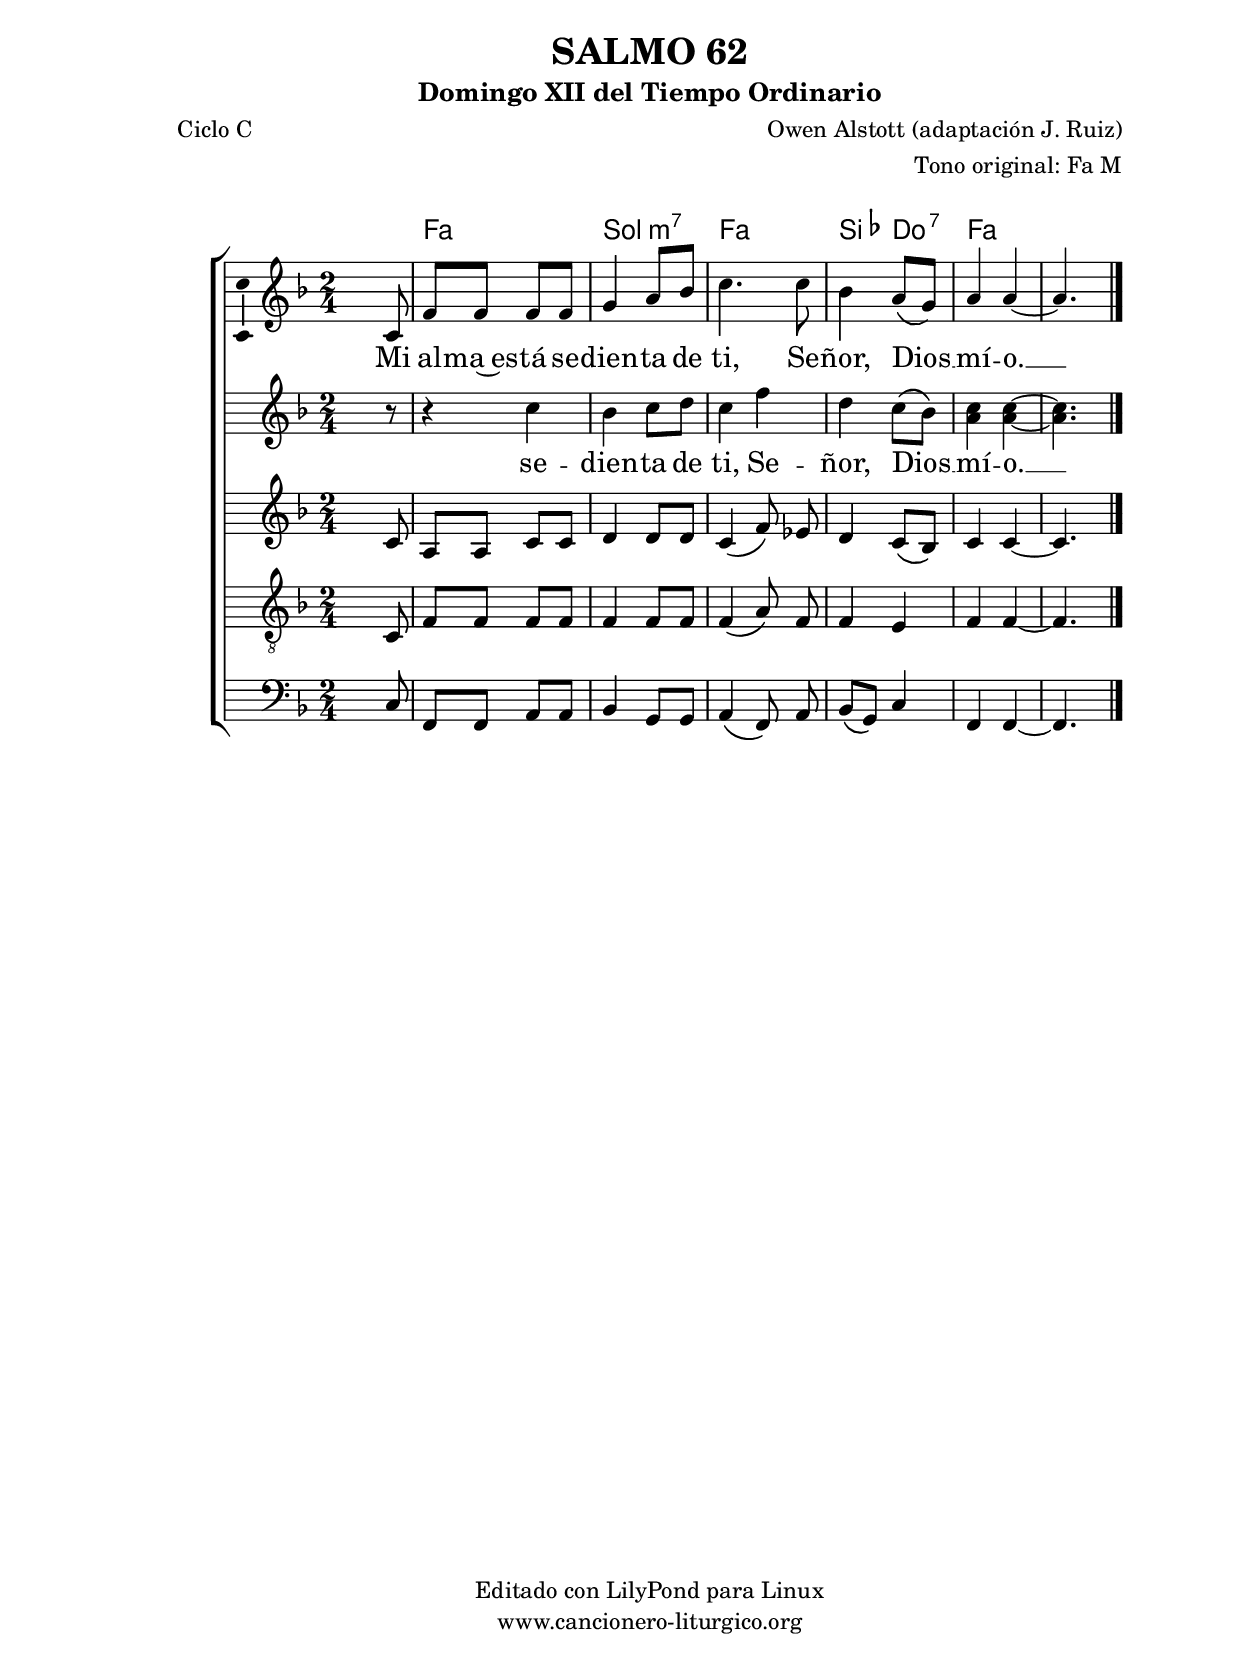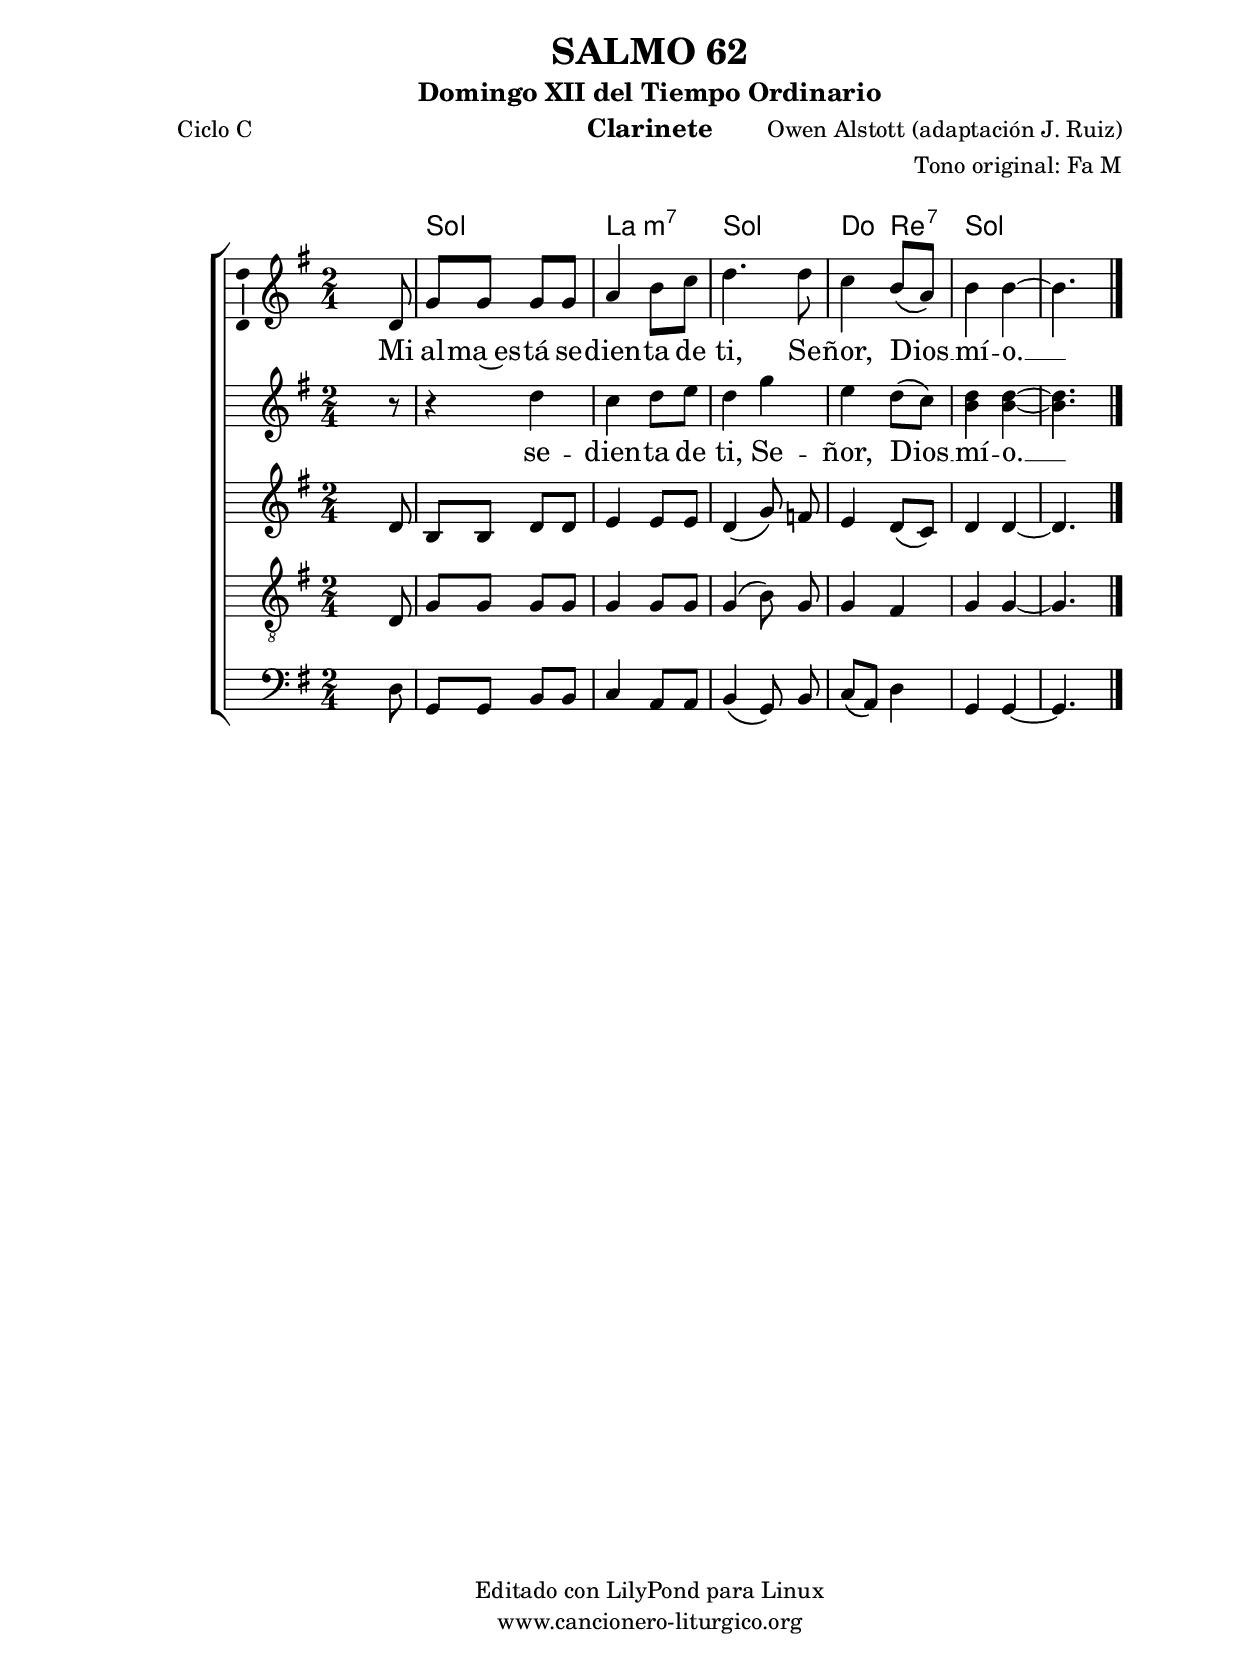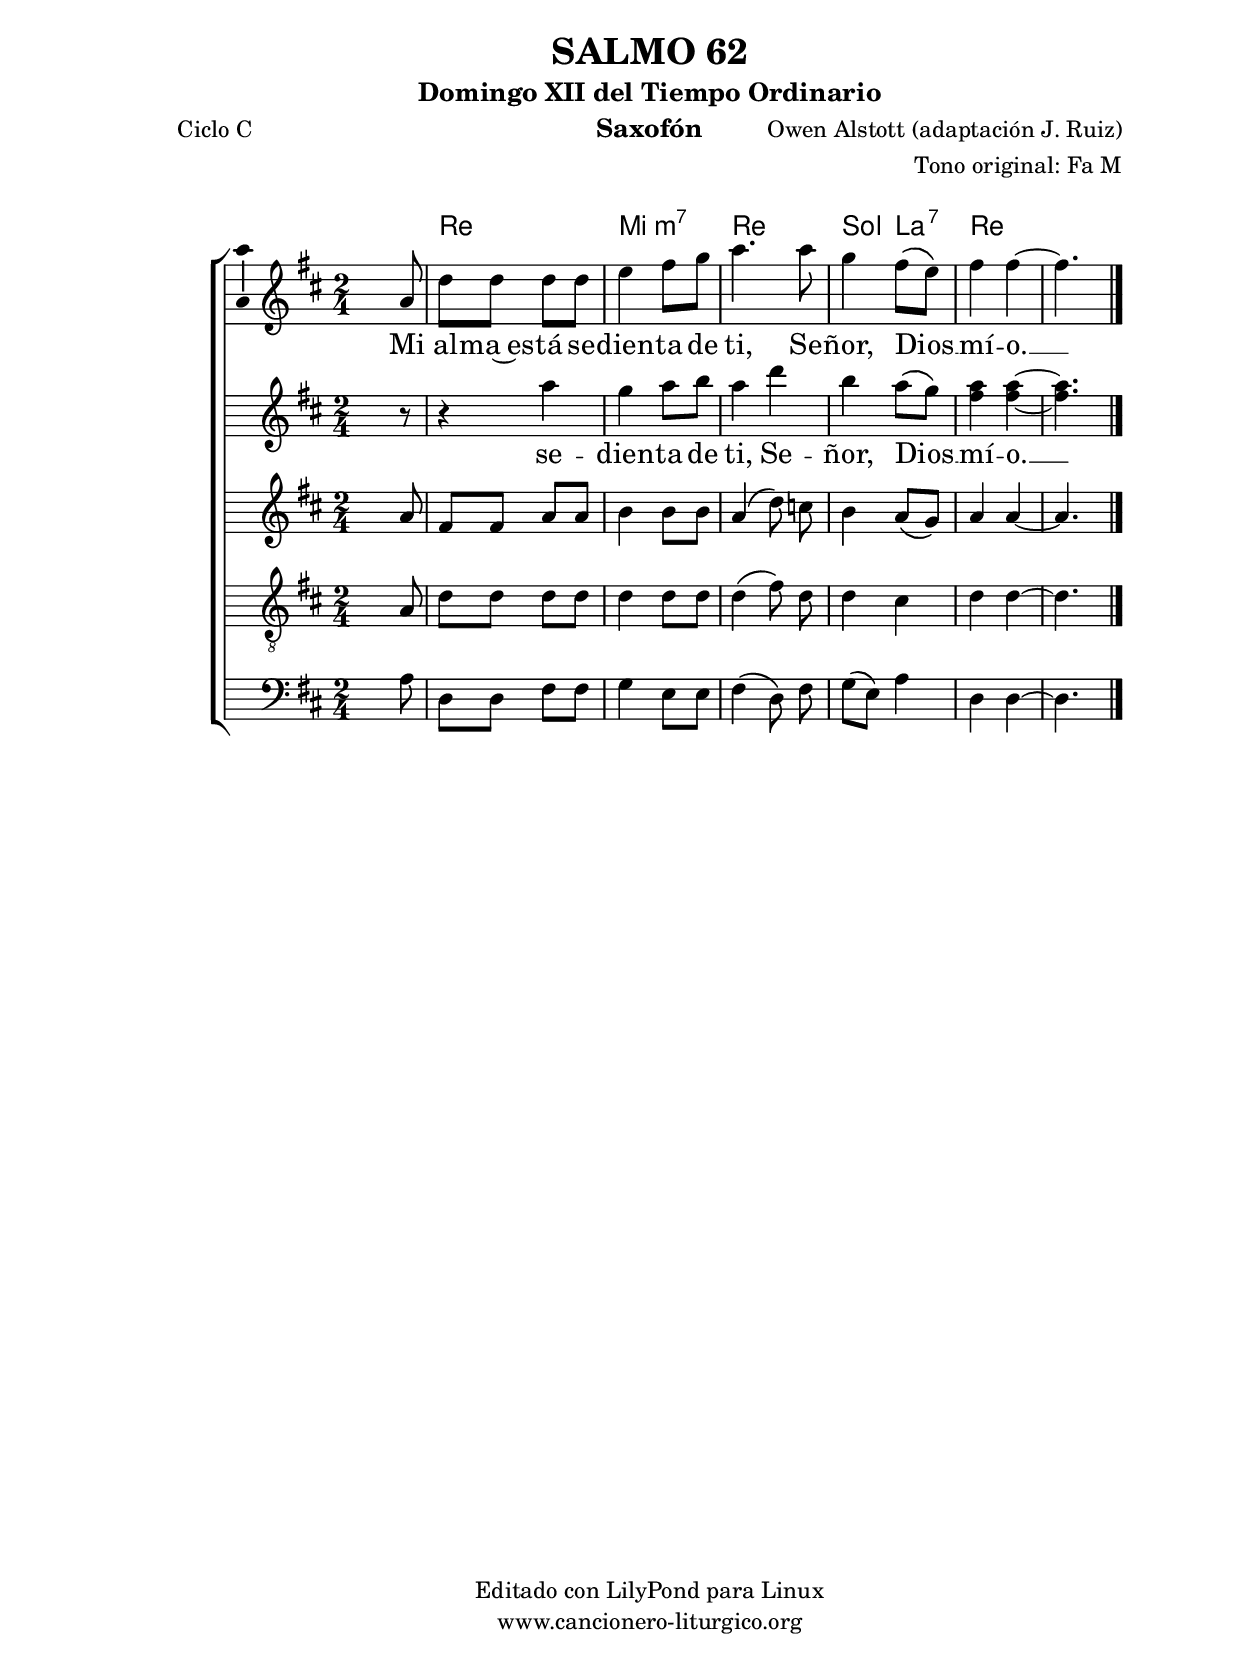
%
%para convertir .midi en .wav:
%timidity filename.midi -Ow -o finename.wav
%
%
%Para convertir de .wav a .mp3:
%lame -h -m j filename.wav
%
%
%para escuchar el midi:
%timidity nombrefichero.midi
%


%versión de lilypond para la que se ha escrito esta partitura:
\version "2.16.0"

	%Tamaño papel
	#(set-default-paper-size "a4")
	%Tamaño partitura
	#(set-global-staff-size 20)
	%No responde al pulsar sobre una nota
	#(ly:set-option 'point-and-click #f)

%parámetros del encabezamiento:
\header {
	title = "SALMO 62"
	subtitle = "Domingo XII del Tiempo Ordinario"
	composer = "Owen Alstott (adaptación J. Ruiz)"
	poet = "Ciclo C"
	meter = ""
	arranger = "Tono original: Fa M"
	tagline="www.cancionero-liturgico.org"
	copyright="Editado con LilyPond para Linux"
	tiempo = "Ordinario"
	usos = "Salmo"
	letra = "Mi alma está sedienta de ti, Señor, Dios mío."
	}

%parámetros asociados al papel:
\paper  {
	oddHeaderMarkup = \markup {\fill-line { \on-the-fly #not-first-page \fromproperty #'header:title \on-the-fly #not-first-page \fromproperty #'header:composer }}
	evenHeaderMarkup = \markup {\fill-line { \fromproperty #'header:composer \fromproperty #'header:title }}
	#(set-paper-size "a4")
	print-page-number = ##f
	first-page-number = 1
	print-first-page-number = ##f
%	head-separation = 3.0 \cm
	top-margin = 2.0 \cm
	bottom-margin = 0.5\cm
%%%	bottom-margin = -1.0\cm
	left-margin = 3.0 \cm
	line-width = 16.0 \cm 
	indent = 8\mm
	interscoreline = 2.\mm
	between-system-space = 15\mm
%	para que las partituras no llenen la hoja:
	ragged-bottom = ##t
%	idem para la última hoja:
	ragged-last-bottom = ##f
%	para que las partituras llenen el ancho del papel:
	ragged-last = ##f
	after-title-space = 2.5 \cm
%page-count=1
%system-count=8

	%Flexible Vertical Spacing
%	markup-markup-spacing =
%	#'((basic-distance . 15) (minimum-distance . 15) (padding . 3))
	markup-system-spacing =
	#'((basic-distance . 15) (minimum-distance . 15) (padding . 3))
	system-system-spacing =
	#'((basic-distance . 15) (minimum-distance . 15) (padding . 3))
	score-system-spacing =
	#'((basic-distance . 15) (minimum-distance . 15) (padding . 5))
%	top-system-spacing = % header
%	#'((basic-distance . 8) (minimum-distance . 0) (padding . 3))
%	top-markup-spacing =
%	#'((basic-distance . 20) (minimum-distance . 20) (padding . 3))
	last-bottom-spacing = % footer
	#'((basic-distance . 5) (minimum-distance . 5) (padding . 3))
%	score-markup-spacing =
%	#'((basic-distance . 16) (minimum-distance . 13) (padding . 3))

	}


%parámetros que afectan a toda la partitura:
global =  {
	%clave de sol (G):
	\clef G
	%armadura:
%	\transpose g f
	\key f \major
	\tempo 4=60
	\set Score.tempoHideNote = ##t
	}


acordes = {
	\italianChords
	\chordmode {
%	\transpose g f
{
s2
f2 g:m7 f bes4 c:7 f2 f
	}
	}
}


melodia = 
%	\transpose g f
{
	\relative c'{
	\time 2/4

s4 s8 c8
f8 f f f
g4 a8 bes
c4. c8
bes4 a8 \(g\)
a4 a~
a4. s8

	\bar "|."
	}
	}


melodiadisc = 
%	\transpose g f
{
	\relative c''{
	\time 2/4

s4 s8 r8
r4 c4
bes4 c8 d
c4 f
d4 c8 \(bes\)
<c a>4 <c a>~
<c a>4. s8

	\bar "|."
	}
	}

melodiados = 
%	\transpose g f
{
	\relative c'{
	\time 2/4

s4 s8 c8
a8 a c c
d4 d8 d
c4 \(f8\) \noBeam ees
d4 c8 \(bes\)
c4 c~
c4. s8

	\bar "|."
	}
	}


melodiatres = 
%	\transpose g f
{
	\relative c{

%clave de fa (F):
%\clef F
\clef "G_8"

	\time 2/4

s4 s8 c8
f8 f f f
f4 f8 f
f4 \(a8\) \noBeam f
f4 e
f4 f~
f4. s8

	\bar "|."
	}
	}

melodiacuatro = 
%	\transpose g f
{
	\relative c{

%clave de fa (F):
\clef F

	\time 2/4

s4 s8 c8
f,8 f a a
bes4 g8 g
a4 \(f8\) \noBeam a
bes8 \(g\) c4
f,4 f~
f4. s8

	\bar "|."
	}
	}


texto = \lyricmode {
Mi al -- ma~es -- tá se -- dien -- ta de ti,
Se -- ñor, Dios __ _ mí -- o. __
	}

textodisc = \lyricmode {
se -- dien -- ta de ti,
Se -- ñor, Dios __ _ mí -- o. __
	}


acordesStaff = \context ChordNames = acordesStaff <<
	\set chordChanges = ##t
	\acordes
	>>


vozStaff = \context Voice = vozStaff
\with {\consists "Ambitus_engraver"}
<<
%	\set Staff.instrumentName = ""
%	\set Staff.shortInstrumentName = ""
%	\set Staff.midiInstrument = #"clarinet"
%	\set Staff.midiInstrument = #"cello"
%	\set Staff.midiInstrument = #"flute"
	\set Staff.midiInstrument = #"electric guitar (jazz)"
%	\set Staff.midiInstrument = #"english horn"
%	\set Staff.midiInstrument = #"violin"
%	\set Staff.midiInstrument = #"glockenspiel"
	\set Staff.midiMinimumVolume = #0.7
	\set Staff.midiMaximumVolume = #0.9
	\global
	\melodia
	>>

vozdiscStaff = \context Voice = vozdiscStaff
<<
%	\set Staff.instrumentName = "Saxofón"
%	\set Staff.shortInstrumentName = "S"
	\override Staff.StaffSymbol #'staff-space = #(magstep -0.35)
	\set Staff.midiInstrument = #"violin"
	\set Staff.midiMinimumVolume = #0.4
	\set Staff.midiMaximumVolume = #0.5
%Cambio tono para saxofón (DESDE tono de clarinete)
%El segundo comando escribe la partitura en el tono del saxofón
%El primer comando hace que el fichero midi, a pesar de lo anterior, suene en el mismo tono que el resto de la partitura
%%%%%\transposition f'
%%%%%\transpose d a,
{
	\global
	\melodiadisc
}
	>>

vozdosStaff = \context Voice = vozdosStaff
<<
%	\set Staff.instrumentName = "Clarinete 1"
%	\set Staff.shortInstrumentName = "C1"
	\override Staff.StaffSymbol #'staff-space = #(magstep -0.35)
	\set Staff.midiInstrument = #"english horn"
	\set Staff.midiMinimumVolume = #0.4
	\set Staff.midiMaximumVolume = #0.5
	\global
	\melodiados
	>>

voztresStaff = \context Voice = voztresStaff
<<
%	\set Staff.instrumentName = "Clarinete 2"
%	\set Staff.shortInstrumentName = "C2"
	\override Staff.StaffSymbol #'staff-space = #(magstep -0.35)
	\set Staff.midiInstrument = #"violin"
	\set Staff.midiMinimumVolume = #0.4
	\set Staff.midiMaximumVolume = #0.5
	\global
	\melodiatres
	>>

vozcuatroStaff = \context Voice = vozcuatroStaff
<<
%	\set Staff.instrumentName = "Bajo"
%	\set Staff.shortInstrumentName = "B"
	\override Staff.StaffSymbol #'staff-space = #(magstep -0.35)
	\set Staff.midiInstrument = #"electric bass (finger)"
	\set Staff.midiMinimumVolume = #0.9
	\set Staff.midiMaximumVolume = #0.9
	\global
	\relative c' \melodiacuatro
	>>

textoStaff = \context Lyrics = textoStaff <<
	\lyricsto vozStaff \texto
	>>

textodiscStaff = \context Lyrics = textodiscStaff <<
	\lyricsto vozdiscStaff \textodisc
	>>


\book {
	\score {
		\context ChoirStaff {
%			\override StaffGroup.SystemStartBracket #'collapse-height = #1
%			\override Score.SystemStartBar #'collapse-height = #1
			<<
			\acordesStaff
			\vozStaff
			\textoStaff
			\vozdiscStaff
			\textodiscStaff
			\vozdosStaff
			\voztresStaff
			\vozcuatroStaff
			>>
			}
		\layout {
	    		\context {
				\Lyrics
				\override LyricText #'font-size = #2
				}
	   		 \context {
				\Score
				%fontSize = #3
				\override StaffSymbol #'staff-space = #(magstep +3)
				%\override Beam #'thickness = #0.55
				%\override SpacingSpanner #'spacing-increment = #1.0
				%\override Slur #'height-limit = #1.5
				}
			}
		}
	\score {
		\unfoldRepeats
		\context ChoirStaff {
			<<
			\acordesStaff
			\vozStaff
			\vozdiscStaff
			\vozdosStaff
			\voztresStaff
			\vozcuatroStaff
			>>
			}
		\midi {
	  		\context {
	  			\Score
				tempoWholesPerMinute = #(ly:make-moment 70 4)
				}
			}
		}
	}

%Partitura para clarinete
#(define output-suffix "C")
\book {
	\header{
		instrument = "Clarinete"
		}
	\score {
		\context ChoirStaff {
%			\override StaffGroup.SystemStartBracket #'collapse-height = #1
%			\override Score.SystemStartBar #'collapse-height = #1
\transpose c d
			<<
			\acordesStaff
			\vozStaff
			\textoStaff
			\vozdiscStaff
			\textodiscStaff
			\vozdosStaff
			\voztresStaff
			\vozcuatroStaff
			>>
			}
		\layout {
	    		\context {
				\Lyrics
				\override LyricText #'font-size = #2
				}
	   		 \context {
				\Score
				%fontSize = #3
				\override StaffSymbol #'staff-space = #(magstep +3)
				%\override Beam #'thickness = #0.55
				%\override SpacingSpanner #'spacing-increment = #1.0
				%\override Slur #'height-limit = #1.5
				}
			}
		}
	}

%Partitura para saxofón
#(define output-suffix "S")
\book {
	\header{
		instrument = "Saxofón"
		}
	\score {
		\context ChoirStaff {
%			\override StaffGroup.SystemStartBracket #'collapse-height = #1
%			\override Score.SystemStartBar #'collapse-height = #1
\transpose c a
			<<
			\acordesStaff
			\vozStaff
			\textoStaff
			\vozdiscStaff
			\textodiscStaff
			\vozdosStaff
			\voztresStaff
			\vozcuatroStaff
			>>
			}
		\layout {
	    		\context {
				\Lyrics
				\override LyricText #'font-size = #2
				}
	   		 \context {
				\Score
				%fontSize = #3
				\override StaffSymbol #'staff-space = #(magstep +3)
				%\override Beam #'thickness = #0.55
				%\override SpacingSpanner #'spacing-increment = #1.0
				%\override Slur #'height-limit = #1.5
				}
			}
		}
	}

